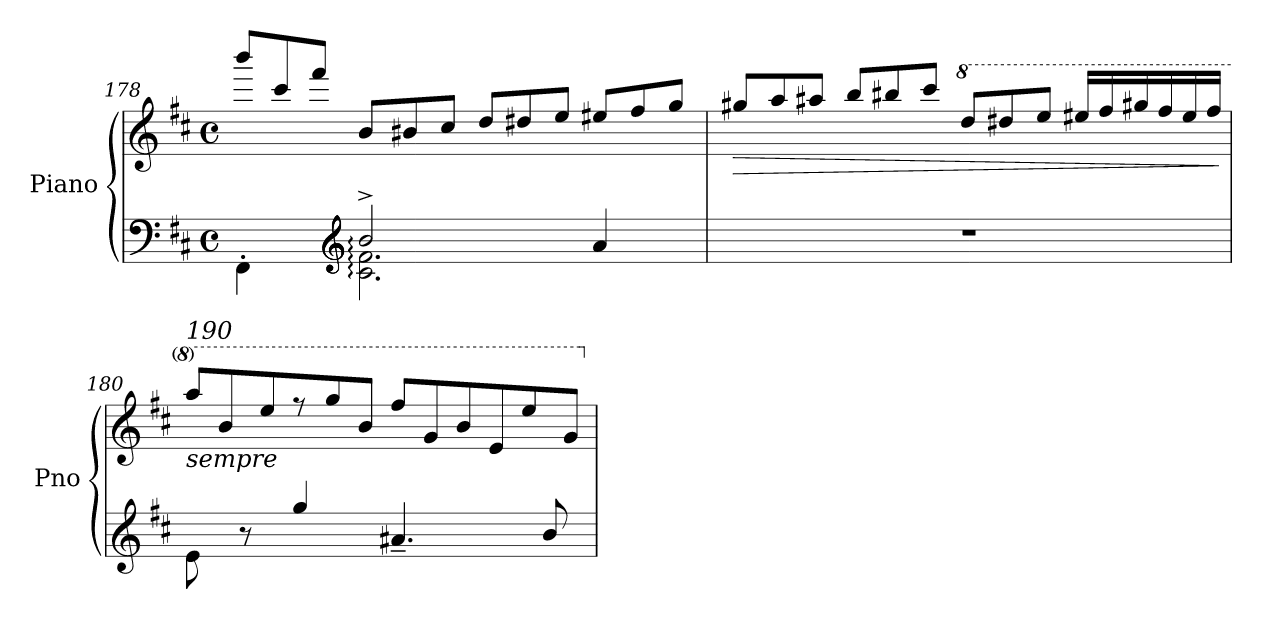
**kern	**kern	**dynam
*part1	*part1	*part1
*staff2	*staff1	*staff1/2
*I"Piano	*	*
*I'Pno	*	*
!!LO:LB:g=z
*clefF4	*clefG2	*
*k[f#c#]	*k[f#c#]	*
*M4/4	*M4/4	*
*met(c)	*met(c)	*
=178	=178	=178
*^	*	*
*	*^	*	*
*	*	*	*Xtuplet	*
4FF#'\	4ryy	4ryy	12bbb/L	.
.	.	.	12ccc#/	.
.	.	.	12fff#/J	.
*clefG2	*	*	*	*
2b^/	2.c#\ 2.f#\	2c#yy: 2f#yy: 2byy:	12b/L	.
.	.	.	12b#X/	.
.	.	.	12cc#/J	.
.	.	.	12dd/L	.
.	.	.	12dd#X/	.
.	.	.	12ee/J	.
4a/	.	4ryy	12ee#X/L	.
.	.	.	12ff#/	.
.	.	.	12gg/J	.
*v	*v	*v	*	*
=179	=179	=179
!	!	!LO:HP:b
1r	12gg#X/L	>
.	12aa/	.
.	12aa#X/J	.
.	12bb/L	.
.	12bb#X/	.
.	12ccc#/J	.
*	*8va	*
.	12ddd/L	.
.	12ddd#X/	.
.	12eee/J	.
.	24eee#X/LL	.
.	24fff#/	.
.	24ggg#X/	.
.	24fff#/	.
.	24eee#/	.
.	24fff#/JJ	.
.	.	]
=180	=180	=180
!	!LO:TX:b:i:t=sempre	!
!	!LO:TX:a:i:t=190	!
8e\	12aaa/L	.
.	12bb/	.
8r	.	.
.	12eee/	.
4gg/	12r	.
.	12ggg/	.
.	12bb/J	.
4.a#X~/	12fff#/L	.
.	12gg/	.
.	12bb/	.
.	12ee/	.
.	12eee/	.
8b/	.	.
.	12gg/J	.
*	*X8va	*
=	=	=
*-	*-	*-
